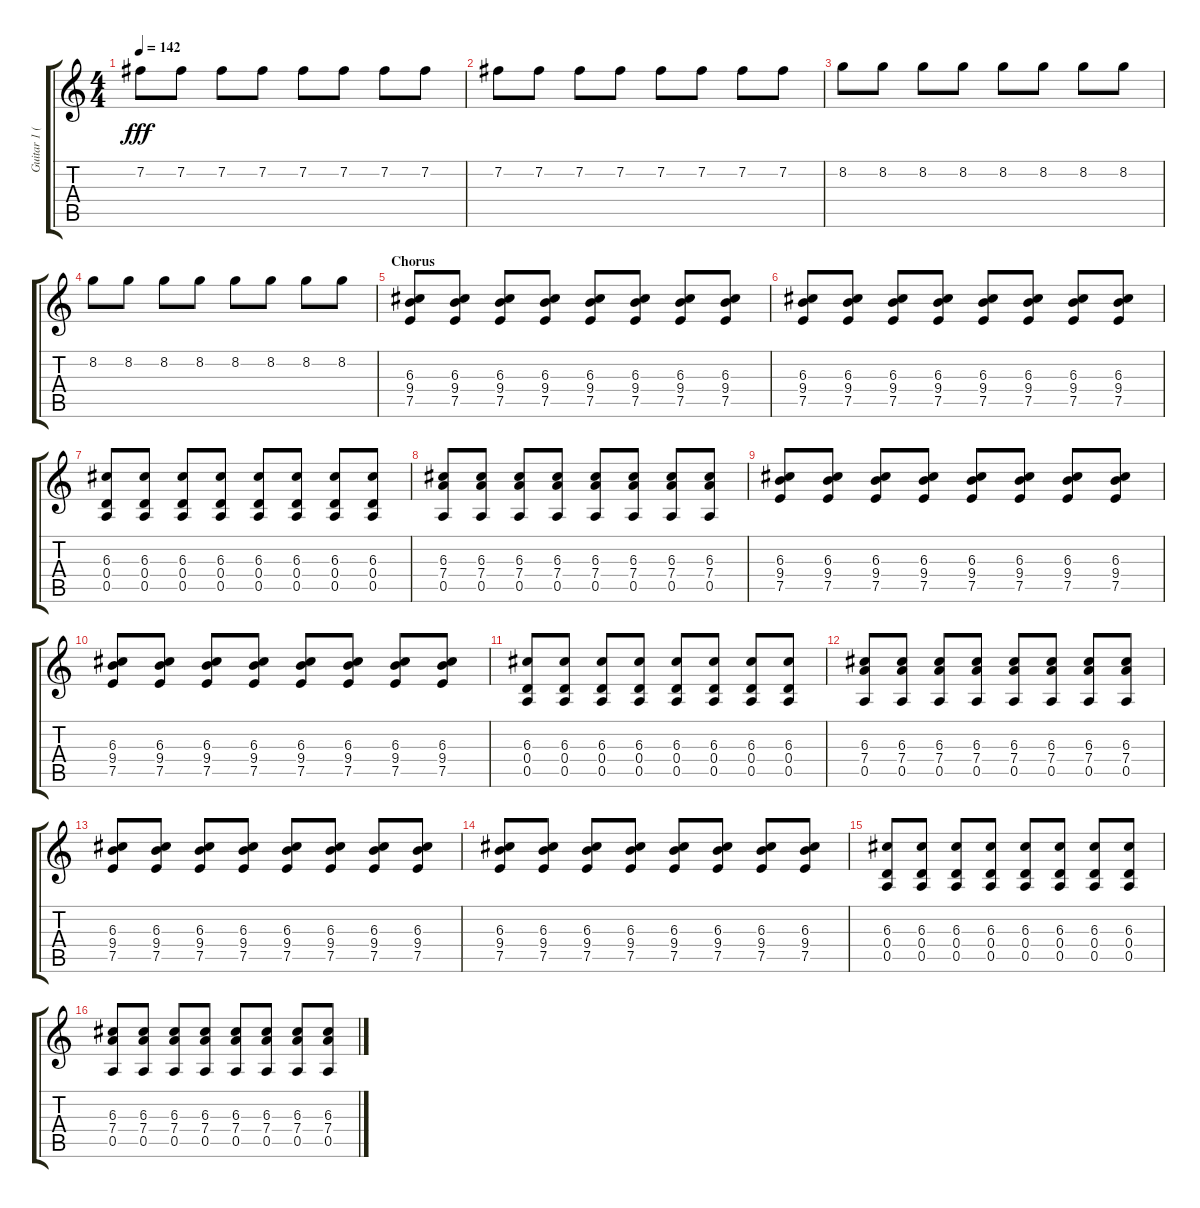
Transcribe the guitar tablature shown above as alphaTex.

\track ("Guitar 1 (Paul)" "Guitar 1 (") {instrument overdrivenguitar}
\staff {score tabs}
\tuning (E4 B3 G3 D3 A2 E2) {hide}
\ts (4 4)
\tempo 142
\clef g2
\ks c
7.2.8{dy fff} 7.2.8 7.2.8 7.2.8 7.2.8 7.2.8 7.2.8 7.2.8 |
7.2.8 7.2.8 7.2.8 7.2.8 7.2.8 7.2.8 7.2.8 7.2.8 |
8.2.8 8.2.8 8.2.8 8.2.8 8.2.8 8.2.8 8.2.8 8.2.8 |
8.2.8 8.2.8 8.2.8 8.2.8 8.2.8 8.2.8 8.2.8 8.2.8 |
\section ("" "Chorus")
(6.3 9.4 7.5).8 (6.3 9.4 7.5).8 (6.3 9.4 7.5).8 (6.3 9.4 7.5).8 (6.3 9.4 7.5).8 (6.3 9.4 7.5).8 (6.3 9.4 7.5).8 (6.3 9.4 7.5).8 |
(6.3 9.4 7.5).8 (6.3 9.4 7.5).8 (6.3 9.4 7.5).8 (6.3 9.4 7.5).8 (6.3 9.4 7.5).8 (6.3 9.4 7.5).8 (6.3 9.4 7.5).8 (6.3 9.4 7.5).8 |
(6.3 0.4 0.5).8 (6.3 0.4 0.5).8 (6.3 0.4 0.5).8 (6.3 0.4 0.5).8 (6.3 0.4 0.5).8 (6.3 0.4 0.5).8 (6.3 0.4 0.5).8 (6.3 0.4 0.5).8 |
(6.3 7.4 0.5).8 (6.3 7.4 0.5).8 (6.3 7.4 0.5).8 (6.3 7.4 0.5).8 (6.3 7.4 0.5).8 (6.3 7.4 0.5).8 (6.3 7.4 0.5).8 (6.3 7.4 0.5).8 |
(6.3 9.4 7.5).8 (6.3 9.4 7.5).8 (6.3 9.4 7.5).8 (6.3 9.4 7.5).8 (6.3 9.4 7.5).8 (6.3 9.4 7.5).8 (6.3 9.4 7.5).8 (6.3 9.4 7.5).8 |
(6.3 9.4 7.5).8 (6.3 9.4 7.5).8 (6.3 9.4 7.5).8 (6.3 9.4 7.5).8 (6.3 9.4 7.5).8 (6.3 9.4 7.5).8 (6.3 9.4 7.5).8 (6.3 9.4 7.5).8 |
(6.3 0.4 0.5).8 (6.3 0.4 0.5).8 (6.3 0.4 0.5).8 (6.3 0.4 0.5).8 (6.3 0.4 0.5).8 (6.3 0.4 0.5).8 (6.3 0.4 0.5).8 (6.3 0.4 0.5).8 |
(6.3 7.4 0.5).8 (6.3 7.4 0.5).8 (6.3 7.4 0.5).8 (6.3 7.4 0.5).8 (6.3 7.4 0.5).8 (6.3 7.4 0.5).8 (6.3 7.4 0.5).8 (6.3 7.4 0.5).8 |
(6.3 9.4 7.5).8 (6.3 9.4 7.5).8 (6.3 9.4 7.5).8 (6.3 9.4 7.5).8 (6.3 9.4 7.5).8 (6.3 9.4 7.5).8 (6.3 9.4 7.5).8 (6.3 9.4 7.5).8 |
(6.3 9.4 7.5).8 (6.3 9.4 7.5).8 (6.3 9.4 7.5).8 (6.3 9.4 7.5).8 (6.3 9.4 7.5).8 (6.3 9.4 7.5).8 (6.3 9.4 7.5).8 (6.3 9.4 7.5).8 |
(6.3 0.4 0.5).8 (6.3 0.4 0.5).8 (6.3 0.4 0.5).8 (6.3 0.4 0.5).8 (6.3 0.4 0.5).8 (6.3 0.4 0.5).8 (6.3 0.4 0.5).8 (6.3 0.4 0.5).8 |
(6.3 7.4 0.5).8 (6.3 7.4 0.5).8 (6.3 7.4 0.5).8 (6.3 7.4 0.5).8 (6.3 7.4 0.5).8 (6.3 7.4 0.5).8 (6.3 7.4 0.5).8 (6.3 7.4 0.5).8
